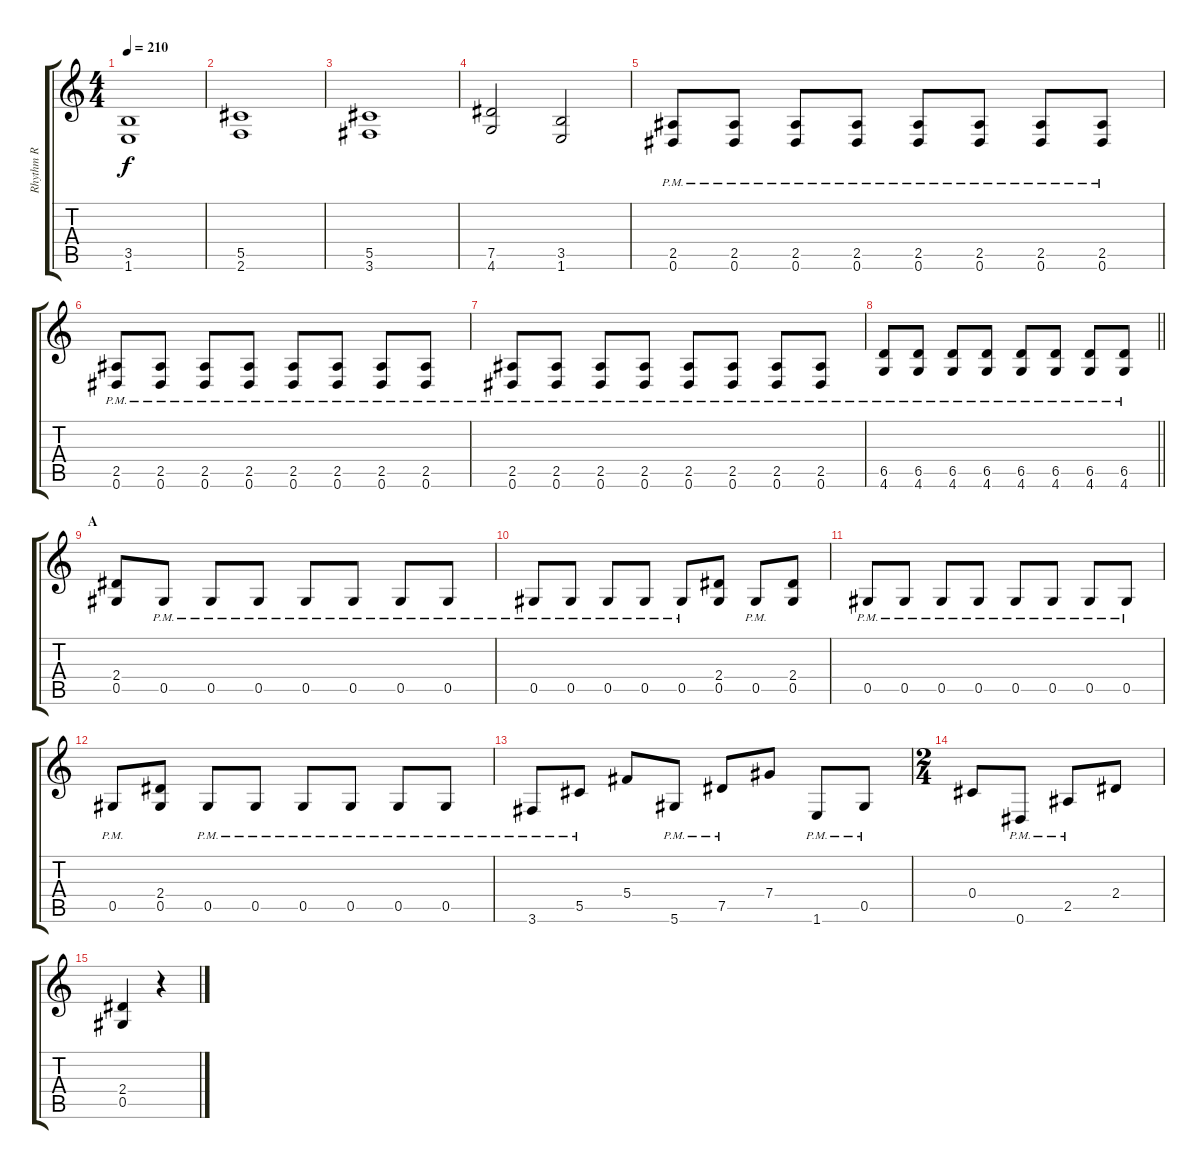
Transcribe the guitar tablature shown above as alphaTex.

\track ("Rhythm R" "Rhythm R") {instrument overdrivenguitar}
\staff {score tabs}
\tuning (Eb4 Bb3 Gb3 Db3 Ab2 Eb2) {hide}
\ts (4 4)
\tempo 210
\clef g2
\ks c
(3.5 1.6).1{dy f} |
(5.5 2.6).1 |
(5.5 3.6).1 |
(7.5 4.6).2 (3.5 1.6).2 |
(2.5{pm} 0.6{pm}).8 (2.5{pm} 0.6{pm}).8 (2.5{pm} 0.6{pm}).8 (2.5{pm} 0.6{pm}).8 (2.5{pm} 0.6{pm}).8 (2.5{pm} 0.6{pm}).8 (2.5{pm} 0.6{pm}).8 (2.5{pm} 0.6{pm}).8 |
(2.5{pm} 0.6{pm}).8 (2.5{pm} 0.6{pm}).8 (2.5{pm} 0.6{pm}).8 (2.5{pm} 0.6{pm}).8 (2.5{pm} 0.6{pm}).8 (2.5{pm} 0.6{pm}).8 (2.5{pm} 0.6{pm}).8 (2.5{pm} 0.6{pm}).8 |
(2.5{pm} 0.6{pm}).8 (2.5{pm} 0.6{pm}).8 (2.5{pm} 0.6{pm}).8 (2.5{pm} 0.6{pm}).8 (2.5{pm} 0.6{pm}).8 (2.5{pm} 0.6{pm}).8 (2.5{pm} 0.6{pm}).8 (2.5{pm} 0.6{pm}).8 |
\barLineRight lightlight
(6.5{pm} 4.6{pm}).8 (6.5{pm} 4.6{pm}).8 (6.5{pm} 4.6{pm}).8 (6.5{pm} 4.6{pm}).8 (6.5{pm} 4.6{pm}).8 (6.5{pm} 4.6{pm}).8 (6.5{pm} 4.6{pm}).8 (6.5{pm} 4.6{pm}).8 |
\section ("" "A")
(2.4 0.5).8 0.5{pm}.8 0.5{pm}.8 0.5{pm}.8 0.5{pm}.8 0.5{pm}.8 0.5{pm}.8 0.5{pm}.8 |
0.5{pm}.8 0.5{pm}.8 0.5{pm}.8 0.5{pm}.8 0.5{pm}.8 (2.4 0.5).8 0.5{pm}.8 (2.4 0.5).8 |
0.5{pm}.8 0.5{pm}.8 0.5{pm}.8 0.5{pm}.8 0.5{pm}.8 0.5{pm}.8 0.5{pm}.8 0.5{pm}.8 |
0.5{pm}.8 (2.4 0.5).8 0.5{pm}.8 0.5{pm}.8 0.5{pm}.8 0.5{pm}.8 0.5{pm}.8 0.5{pm}.8 |
3.6{pm}.8 5.5{pm}.8 5.4.8 5.6{pm}.8 7.5{pm}.8 7.4.8 1.6{pm}.8 0.5{pm}.8 |
\ts (2 4)
0.4.8 0.6{pm}.8 2.5{pm}.8 2.4.8 |
(2.4 0.5).4 r.4
